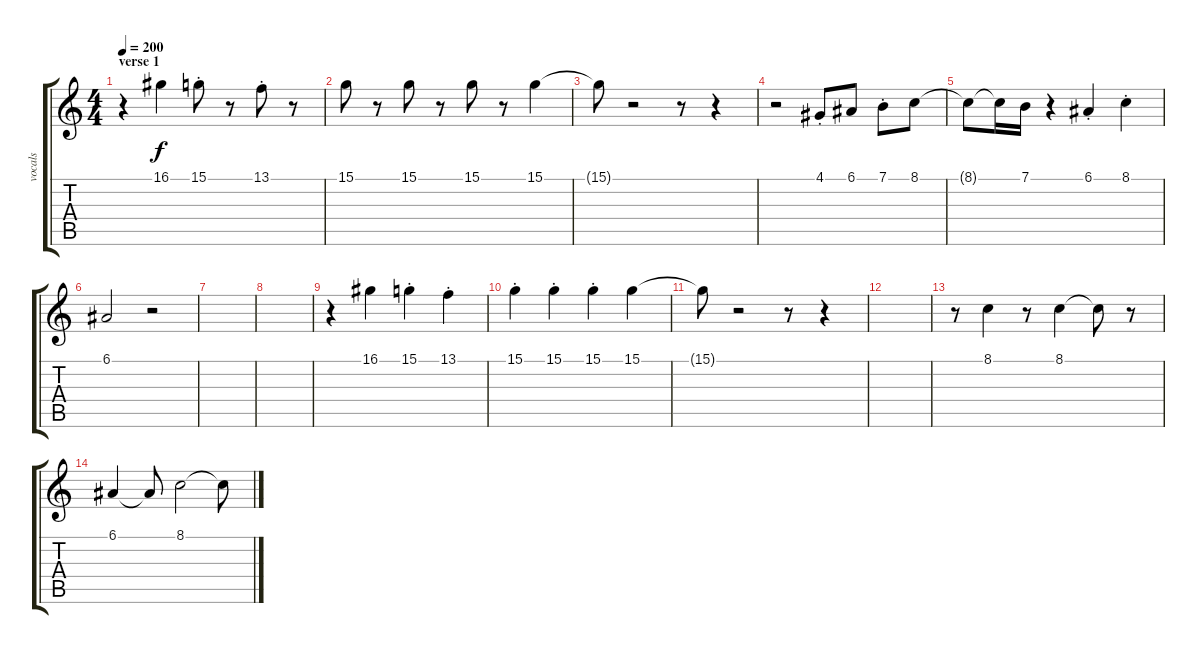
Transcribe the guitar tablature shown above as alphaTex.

\track ("vocals" "vocals") {instrument ocarina}
\staff {score tabs}
\tuning (E4 B3 G3 D3 A2 E2) {hide}
\ts (4 4)
\section ("" "verse 1")
\tempo 200
\clef g2
\ks c
r.4{dy f} 16.1.4 15.1{st}.8 r.8 13.1{st}.8 r.8 |
15.1.8 r.8 15.1.8 r.8 15.1.8 r.8 15.1.4 |
15.1{t}.8 r.2 r.8 r.4 |
r.2 4.1{st}.8 6.1.8 7.1{st}.8 8.1.8 |
8.1{t}.8 8.1{t}.16 7.1.16 r.4 6.1{st}.4 8.1{st}.4 |
6.1.2 r.2 |
|
|
r.4 16.1.4 15.1{st}.4 13.1{st}.4 |
15.1{st}.4 15.1{st}.4 15.1{st}.4 15.1.4 |
15.1{t}.8 r.2 r.8 r.4 |
|
r.8 8.1.4 r.8 8.1.4 8.1{t}.8 r.8 |
6.1.4 6.1{t}.8 8.1.2 8.1{t}.8
